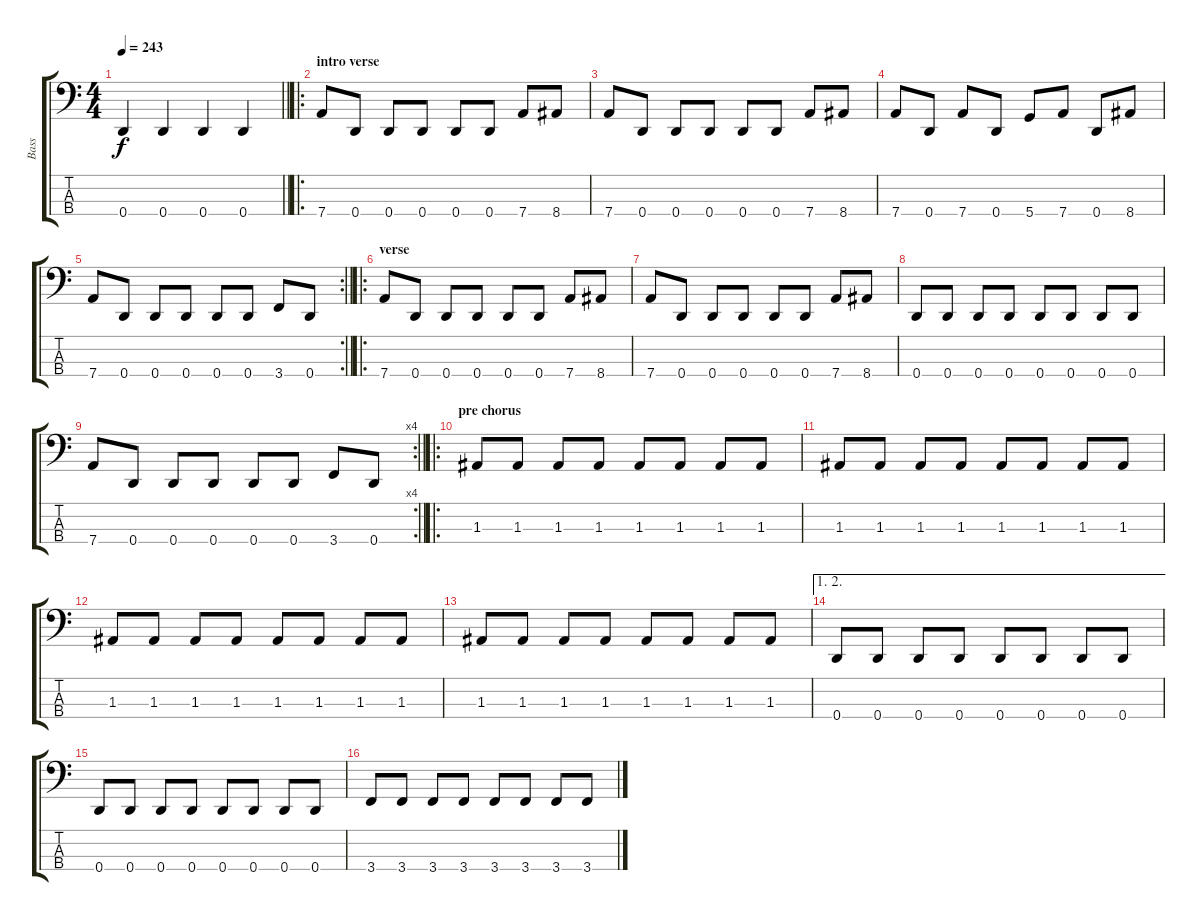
\track ("Bass" "Bass") {instrument electricbasspick}
\staff {score tabs}
\tuning (G2 D2 A1 D1) {hide}
\ts (4 4)
\tempo 243
\clef f4
\barLineRight lightlight
\ks c
0.4.4{dy f} 0.4.4 0.4.4 0.4.4 |
\ro
\section ("" "intro verse")
7.4.8 0.4.8 0.4.8 0.4.8 0.4.8 0.4.8 7.4.8 8.4.8 |
7.4.8 0.4.8 0.4.8 0.4.8 0.4.8 0.4.8 7.4.8 8.4.8 |
7.4.8 0.4.8 7.4.8 0.4.8 5.4.8 7.4.8 0.4.8 8.4.8 |
\rc 2
\barLineRight lightlight
7.4.8 0.4.8 0.4.8 0.4.8 0.4.8 0.4.8 3.4.8 0.4.8 |
\ro
\section ("" "verse")
7.4.8 0.4.8 0.4.8 0.4.8 0.4.8 0.4.8 7.4.8 8.4.8 |
7.4.8 0.4.8 0.4.8 0.4.8 0.4.8 0.4.8 7.4.8 8.4.8 |
0.4.8 0.4.8 0.4.8 0.4.8 0.4.8 0.4.8 0.4.8 0.4.8 |
\rc 4
\barLineRight lightlight
7.4.8 0.4.8 0.4.8 0.4.8 0.4.8 0.4.8 3.4.8 0.4.8 |
\ro
\section ("" "pre chorus")
1.3.8 1.3.8 1.3.8 1.3.8 1.3.8 1.3.8 1.3.8 1.3.8 |
1.3.8 1.3.8 1.3.8 1.3.8 1.3.8 1.3.8 1.3.8 1.3.8 |
1.3.8 1.3.8 1.3.8 1.3.8 1.3.8 1.3.8 1.3.8 1.3.8 |
1.3.8 1.3.8 1.3.8 1.3.8 1.3.8 1.3.8 1.3.8 1.3.8 |
\ae (1 2)
0.4.8 0.4.8 0.4.8 0.4.8 0.4.8 0.4.8 0.4.8 0.4.8 |
0.4.8 0.4.8 0.4.8 0.4.8 0.4.8 0.4.8 0.4.8 0.4.8 |
3.4.8 3.4.8 3.4.8 3.4.8 3.4.8 3.4.8 3.4.8 3.4.8
